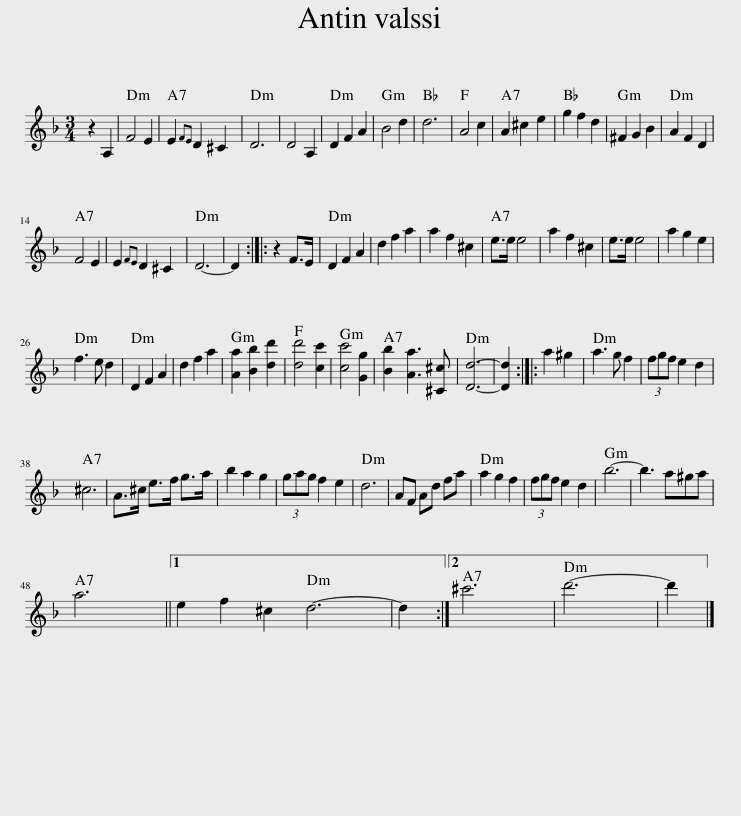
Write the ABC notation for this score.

X:1
L:1/8
M:3/4
I:linebreak $
K:Dmin
V:1 treble
V:1
 z2 A,2 | F4 E2 | E2{FE} D2 ^C2 | D6 | D4 A,2 | %5
 D2 F2 A2 | B4 d2 | d6 | A4 c2 | A2 ^c2 e2 | %10
 g2 f2 d2 | ^F2 G2 B2 | A2 F2 D2 |$ F4 E2 | E2{FE} D2 ^C2 | %15
 D6- | D2 :: z2 F>E | D2 F2 A2 | d2 f2 a2 | %20
 a2 f2 ^c2 | e>e e4 | a2 f2 ^c2 | e>e e4 | a2 g2 e2 |$ %25
 f3 e d2 | D2 F2 A2 | d2 f2 a2 | [Aa]2 [Bb]2 [dd']2 | [dd']4 [cc']2 | %30
 [cc']4 [Gg]2 | [Bb]2 [Aa]3 [^C^c] | [Dd]6- | [Dd]2 :: a2 ^g2 | %35
 a3 g f2 | (3fgf e2 d2 |$ ^c6 | A>^c e>f g>a | b2 a2 g2 | %40
 (3gag f2 e2 | d6 | AF Ad fa | a2 g2 f2 | (3fgf e2 d2 | %45
 b6- | b3 a^ga |$ a6 ||1 e2 f2 ^c2 d6- | d2 :|2 %50
 ^c'6 | d'6- | d'2 |] %53
